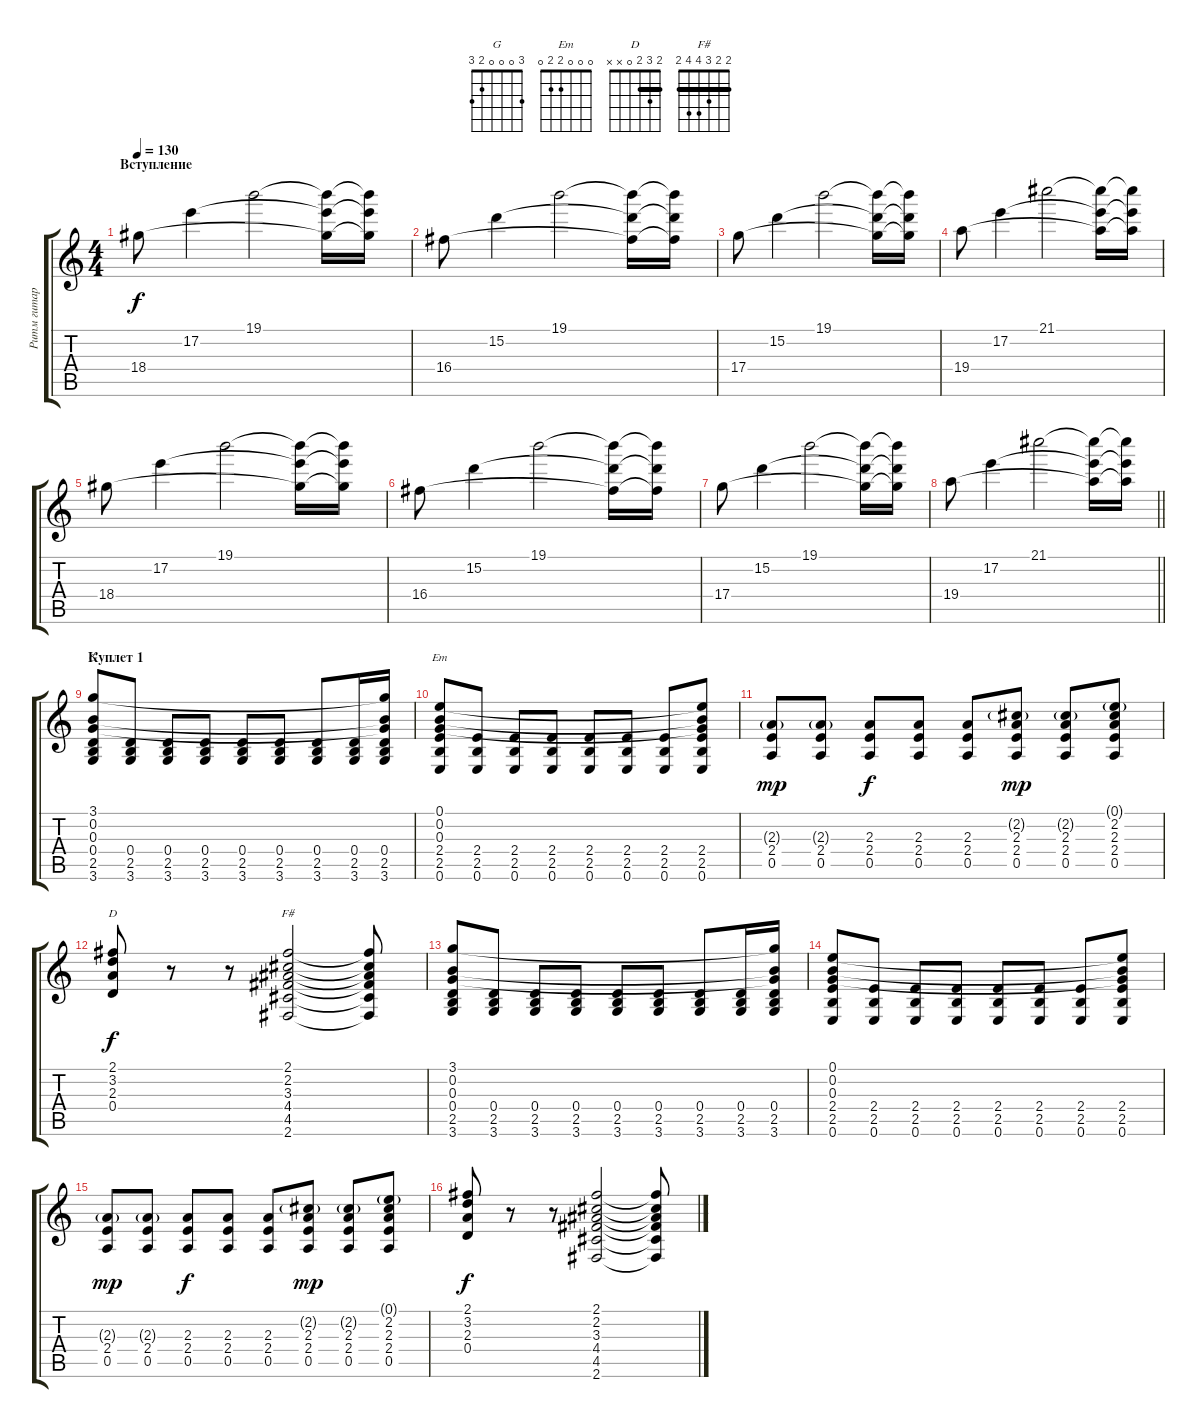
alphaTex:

\track ("Ритм гитара" "Ритм гитар") {instrument acousticguitarsteel}
\staff {score tabs}
\tuning (E4 B3 G3 D3 A2 E2) {hide}
\chord ("G" 3 0 0 0 2 3)
\chord ("Em" 0 0 0 2 2 0)
\chord ("D" 2 3 2 0 x x) {barre 2}
\chord ("F#" 2 2 3 4 4 2) {barre 2}
\ts (4 4)
\section ("" "Вступление")
\tempo 130
\clef g2
\ks c
18.4.8{dy f instrument acousticguitarsteel} 17.2.4 19.1.2 (19.1{t} 17.2{t} 18.4{t}).16 (19.1{t} 17.2{t} 18.4{t}).16 |
16.4.8 15.2.4 19.1.2 (19.1{t} 15.2{t} 16.4{t}).16 (19.1{t} 15.2{t} 16.4{t}).16 |
17.4.8 15.2.4 19.1.2 (19.1{t} 15.2{t} 17.4{t}).16 (19.1{t} 15.2{t} 17.4{t}).16 |
19.4.8 17.2.4 21.1.2 (21.1{t} 17.2{t} 19.4{t}).16 (21.1{t} 17.2{t} 19.4{t}).16 |
18.4.8 17.2.4 19.1.2 (19.1{t} 17.2{t} 18.4{t}).16 (19.1{t} 17.2{t} 18.4{t}).16 |
16.4.8 15.2.4 19.1.2 (19.1{t} 15.2{t} 16.4{t}).16 (19.1{t} 15.2{t} 16.4{t}).16 |
17.4.8 15.2.4 19.1.2 (19.1{t} 15.2{t} 17.4{t}).16 (19.1{t} 15.2{t} 17.4{t}).16 |
\barLineRight lightlight
19.4.8 17.2.4 21.1.2 (21.1{t} 17.2{t} 19.4{t}).16 (21.1{t} 17.2{t} 19.4{t}).16 |
\section ("" "Куплет 1")
(3.1 0.2 0.3 0.4 2.5 3.6).8{ch "G"} (0.4 2.5 3.6).8 (0.4 2.5 3.6).8 (0.4 2.5 3.6).8 (0.4 2.5 3.6).8 (0.4 2.5 3.6).8 (0.4 2.5 3.6).8 (0.4 2.5 3.6).16 (3.1{t} 0.2{t} 0.3{t} 0.4 2.5 3.6).16 |
(0.1 0.2 0.3 2.4 2.5 0.6).8{ch "Em"} (2.4 2.5 0.6).8 (2.4 2.5 0.6).8 (2.4 2.5 0.6).8 (2.4 2.5 0.6).8 (2.4 2.5 0.6).8 (2.4 2.5 0.6).8 (0.1{t} 0.2{t} 0.3{t} 2.4 2.5 0.6).8 |
(2.3{g} 2.4 0.5).8{dy mp} (2.3{g} 2.4 0.5).8 (2.3 2.4 0.5).8{dy f} (2.3 2.4 0.5).8 (2.3 2.4 0.5).8 (2.2{g} 2.3 2.4 0.5).8{dy mp} (2.2{g} 2.3 2.4 0.5).8 (0.1{g} 2.2 2.3 2.4 0.5).8 |
(2.1 3.2 2.3 0.4).8{ch "D" dy f} r.8 r.8 (2.1 2.2 3.3 4.4 4.5 2.6).2{ch "F#"} (2.1{t} 2.2{t} 3.3{t} 4.4{t} 4.5{t} 2.6{t}).8 |
(3.1 0.2 0.3 0.4 2.5 3.6).8 (0.4 2.5 3.6).8 (0.4 2.5 3.6).8 (0.4 2.5 3.6).8 (0.4 2.5 3.6).8 (0.4 2.5 3.6).8 (0.4 2.5 3.6).8 (0.4 2.5 3.6).16 (3.1{t} 0.2{t} 0.3{t} 0.4 2.5 3.6).16 |
(0.1 0.2 0.3 2.4 2.5 0.6).8 (2.4 2.5 0.6).8 (2.4 2.5 0.6).8 (2.4 2.5 0.6).8 (2.4 2.5 0.6).8 (2.4 2.5 0.6).8 (2.4 2.5 0.6).8 (0.1{t} 0.2{t} 0.3{t} 2.4 2.5 0.6).8 |
(2.3{g} 2.4 0.5).8{dy mp} (2.3{g} 2.4 0.5).8 (2.3 2.4 0.5).8{dy f} (2.3 2.4 0.5).8 (2.3 2.4 0.5).8 (2.2{g} 2.3 2.4 0.5).8{dy mp} (2.2{g} 2.3 2.4 0.5).8 (0.1{g} 2.2 2.3 2.4 0.5).8 |
(2.1 3.2 2.3 0.4).8{dy f} r.8 r.8 (2.1 2.2 3.3 4.4 4.5 2.6).2 (2.1{t} 2.2{t} 3.3{t} 4.4{t} 4.5{t} 2.6{t}).8
